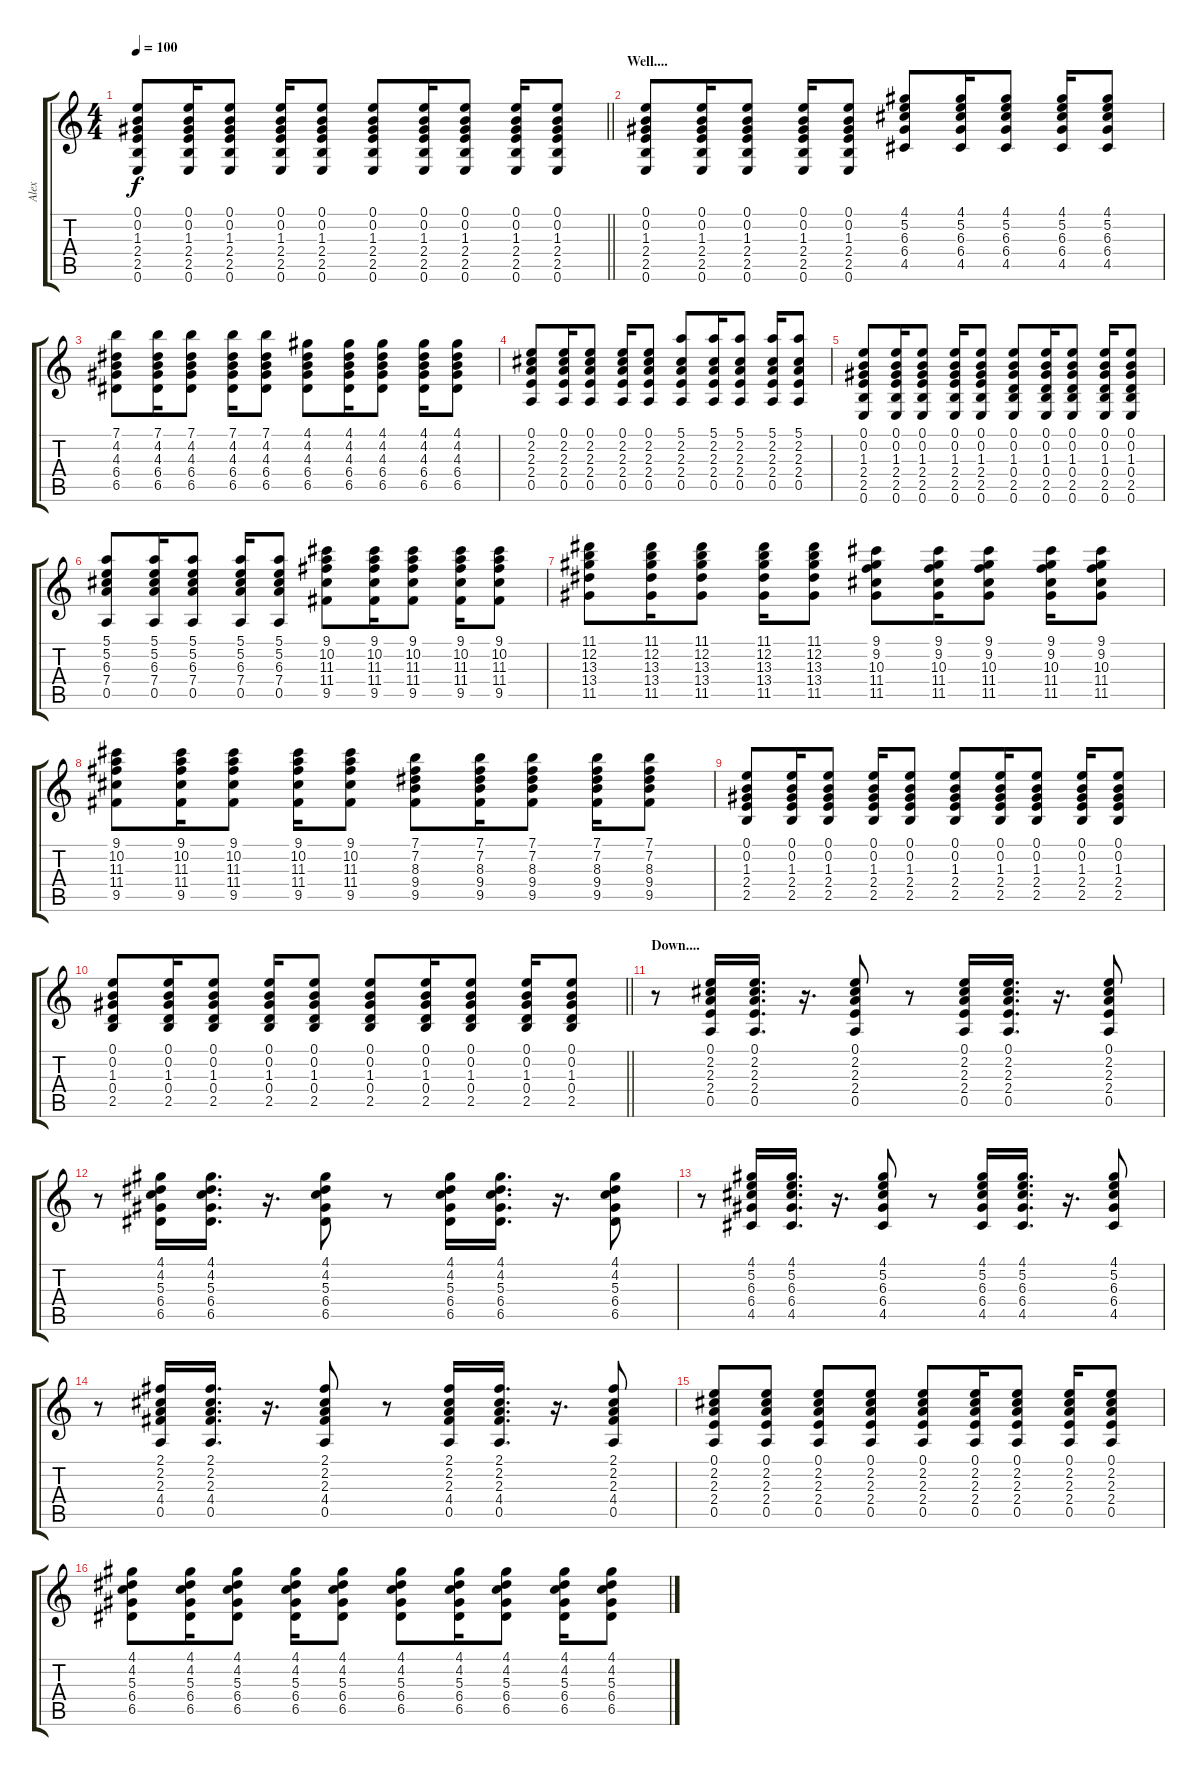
\track ("Alex" "Alex") {instrument electricguitarclean}
\staff {score tabs}
\tuning (E4 B3 G3 D3 A2 E2) {hide}
\ts (4 4)
\tempo 100
\clef g2
\barLineRight lightlight
\ks c
(0.1 0.2 1.3 2.4 2.5 0.6).8{dy f} (0.1 0.2 1.3 2.4 2.5 0.6).16 (0.1 0.2 1.3 2.4 2.5 0.6).8 (0.1 0.2 1.3 2.4 2.5 0.6).16 (0.1 0.2 1.3 2.4 2.5 0.6).8 (0.1 0.2 1.3 2.4 2.5 0.6).8 (0.1 0.2 1.3 2.4 2.5 0.6).16 (0.1 0.2 1.3 2.4 2.5 0.6).8 (0.1 0.2 1.3 2.4 2.5 0.6).16 (0.1 0.2 1.3 2.4 2.5 0.6).8 |
\section ("" "Well....")
(0.1 0.2 1.3 2.4 2.5 0.6).8 (0.1 0.2 1.3 2.4 2.5 0.6).16 (0.1 0.2 1.3 2.4 2.5 0.6).8 (0.1 0.2 1.3 2.4 2.5 0.6).16 (0.1 0.2 1.3 2.4 2.5 0.6).8 (4.1 5.2 6.3 6.4 4.5).8 (4.1 5.2 6.3 6.4 4.5).16 (4.1 5.2 6.3 6.4 4.5).8 (4.1 5.2 6.3 6.4 4.5).16 (4.1 5.2 6.3 6.4 4.5).8 |
(7.1 4.2 4.3 6.4 6.5).8 (7.1 4.2 4.3 6.4 6.5).16 (7.1 4.2 4.3 6.4 6.5).8 (7.1 4.2 4.3 6.4 6.5).16 (7.1 4.2 4.3 6.4 6.5).8 (4.1 4.2 4.3 6.4 6.5).8 (4.1 4.2 4.3 6.4 6.5).16 (4.1 4.2 4.3 6.4 6.5).8 (4.1 4.2 4.3 6.4 6.5).16 (4.1 4.2 4.3 6.4 6.5).8 |
(0.1 2.2 2.3 2.4 0.5).8 (0.1 2.2 2.3 2.4 0.5).16 (0.1 2.2 2.3 2.4 0.5).8 (0.1 2.2 2.3 2.4 0.5).16 (0.1 2.2 2.3 2.4 0.5).8 (5.1 2.2 2.3 2.4 0.5).8 (5.1 2.2 2.3 2.4 0.5).16 (5.1 2.2 2.3 2.4 0.5).8 (5.1 2.2 2.3 2.4 0.5).16 (5.1 2.2 2.3 2.4 0.5).8 |
(0.1 0.2 1.3 2.4 2.5 0.6).8 (0.1 0.2 1.3 2.4 2.5 0.6).16 (0.1 0.2 1.3 2.4 2.5 0.6).8 (0.1 0.2 1.3 2.4 2.5 0.6).16 (0.1 0.2 1.3 2.4 2.5 0.6).8 (0.1 0.2 1.3 0.4 2.5 0.6).8 (0.1 0.2 1.3 0.4 2.5 0.6).16 (0.1 0.2 1.3 0.4 2.5 0.6).8 (0.1 0.2 1.3 0.4 2.5 0.6).16 (0.1 0.2 1.3 0.4 2.5 0.6).8 |
(5.1 5.2 6.3 7.4 0.5).8 (5.1 5.2 6.3 7.4 0.5).16 (5.1 5.2 6.3 7.4 0.5).8 (5.1 5.2 6.3 7.4 0.5).16 (5.1 5.2 6.3 7.4 0.5).8 (9.1 10.2 11.3 11.4 9.5).8 (9.1 10.2 11.3 11.4 9.5).16 (9.1 10.2 11.3 11.4 9.5).8 (9.1 10.2 11.3 11.4 9.5).16 (9.1 10.2 11.3 11.4 9.5).8 |
(11.1 12.2 13.3 13.4 11.5).8 (11.1 12.2 13.3 13.4 11.5).16 (11.1 12.2 13.3 13.4 11.5).8 (11.1 12.2 13.3 13.4 11.5).16 (11.1 12.2 13.3 13.4 11.5).8 (9.1 9.2 10.3 11.4 11.5).8 (9.1 9.2 10.3 11.4 11.5).16 (9.1 9.2 10.3 11.4 11.5).8 (9.1 9.2 10.3 11.4 11.5).16 (9.1 9.2 10.3 11.4 11.5).8 |
(9.1 10.2 11.3 11.4 9.5).8 (9.1 10.2 11.3 11.4 9.5).16 (9.1 10.2 11.3 11.4 9.5).8 (9.1 10.2 11.3 11.4 9.5).16 (9.1 10.2 11.3 11.4 9.5).8 (7.1 7.2 8.3 9.4 9.5).8 (7.1 7.2 8.3 9.4 9.5).16 (7.1 7.2 8.3 9.4 9.5).8 (7.1 7.2 8.3 9.4 9.5).16 (7.1 7.2 8.3 9.4 9.5).8 |
(0.1 0.2 1.3 2.4 2.5).8 (0.1 0.2 1.3 2.4 2.5).16 (0.1 0.2 1.3 2.4 2.5).8 (0.1 0.2 1.3 2.4 2.5).16 (0.1 0.2 1.3 2.4 2.5).8 (0.1 0.2 1.3 2.4 2.5).8 (0.1 0.2 1.3 2.4 2.5).16 (0.1 0.2 1.3 2.4 2.5).8 (0.1 0.2 1.3 2.4 2.5).16 (0.1 0.2 1.3 2.4 2.5).8 |
\barLineRight lightlight
(0.1 0.2 1.3 0.4 2.5).8 (0.1 0.2 1.3 0.4 2.5).16 (0.1 0.2 1.3 0.4 2.5).8 (0.1 0.2 1.3 0.4 2.5).16 (0.1 0.2 1.3 0.4 2.5).8 (0.1 0.2 1.3 0.4 2.5).8 (0.1 0.2 1.3 0.4 2.5).16 (0.1 0.2 1.3 0.4 2.5).8 (0.1 0.2 1.3 0.4 2.5).16 (0.1 0.2 1.3 0.4 2.5).8 |
\section ("" "Down....")
r.8 (0.1 2.2 2.3 2.4 0.5).16 (0.1 2.2 2.3 2.4 0.5).16{d} r.16{d} (0.1 2.2 2.3 2.4 0.5).8 r.8 (0.1 2.2 2.3 2.4 0.5).16 (0.1 2.2 2.3 2.4 0.5).16{d} r.16{d} (0.1 2.2 2.3 2.4 0.5).8 |
r.8 (4.1 4.2 5.3 6.4 6.5).16 (4.1 4.2 5.3 6.4 6.5).16{d} r.16{d} (4.1 4.2 5.3 6.4 6.5).8 r.8 (4.1 4.2 5.3 6.4 6.5).16 (4.1 4.2 5.3 6.4 6.5).16{d} r.16{d} (4.1 4.2 5.3 6.4 6.5).8 |
r.8 (4.1 5.2 6.3 6.4 4.5).16 (4.1 5.2 6.3 6.4 4.5).16{d} r.16{d} (4.1 5.2 6.3 6.4 4.5).8 r.8 (4.1 5.2 6.3 6.4 4.5).16 (4.1 5.2 6.3 6.4 4.5).16{d} r.16{d} (4.1 5.2 6.3 6.4 4.5).8 |
r.8 (2.1 2.2 2.3 4.4 0.5).16 (2.1 2.2 2.3 4.4 0.5).16{d} r.16{d} (2.1 2.2 2.3 4.4 0.5).8 r.8 (2.1 2.2 2.3 4.4 0.5).16 (2.1 2.2 2.3 4.4 0.5).16{d} r.16{d} (2.1 2.2 2.3 4.4 0.5).8 |
(0.1 2.2 2.3 2.4 0.5).8 (0.1 2.2 2.3 2.4 0.5).8 (0.1 2.2 2.3 2.4 0.5).8 (0.1 2.2 2.3 2.4 0.5).8 (0.1 2.2 2.3 2.4 0.5).8 (0.1 2.2 2.3 2.4 0.5).16 (0.1 2.2 2.3 2.4 0.5).8 (0.1 2.2 2.3 2.4 0.5).16 (0.1 2.2 2.3 2.4 0.5).8 |
(4.1 4.2 5.3 6.4 6.5).8 (4.1 4.2 5.3 6.4 6.5).16 (4.1 4.2 5.3 6.4 6.5).8 (4.1 4.2 5.3 6.4 6.5).16 (4.1 4.2 5.3 6.4 6.5).8 (4.1 4.2 5.3 6.4 6.5).8 (4.1 4.2 5.3 6.4 6.5).16 (4.1 4.2 5.3 6.4 6.5).8 (4.1 4.2 5.3 6.4 6.5).16 (4.1 4.2 5.3 6.4 6.5).8
